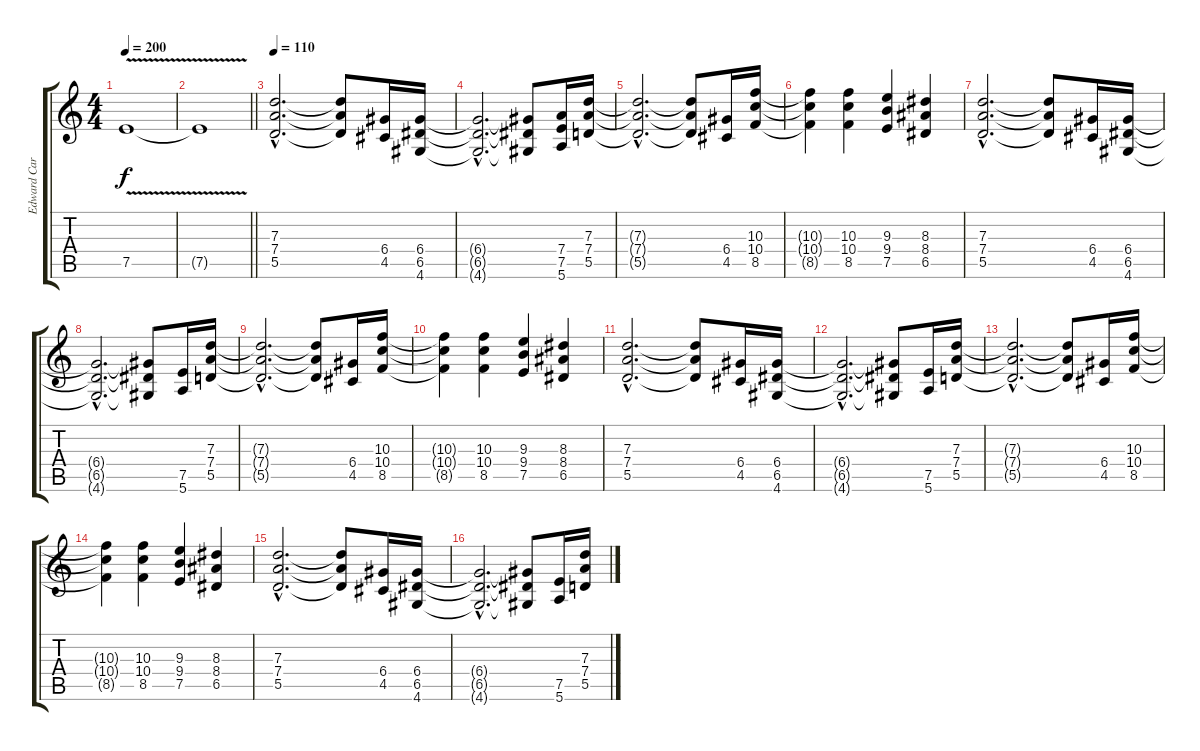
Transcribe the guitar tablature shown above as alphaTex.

\track ("Edward Carlson" "Edward Car") {instrument overdrivenguitar}
\staff {score tabs}
\tuning (E4 B3 G3 D3 A2 E2) {hide}
\ts (4 4)
\tempo 200
\clef g2
\ks c
7.5{v}.1{dy f} |
\barLineRight lightlight
7.5{t}.1 |
\tempo 110
(7.3{hac} 7.4{hac} 5.5{hac}).2{d} (7.3{t} 7.4{t} 5.5{t}).8 (6.4 4.5).16 (6.4 6.5 4.6).16 |
(6.4{hac t} 6.5{hac t} 4.6{hac t}).2{d} (6.4{t} 6.5{t} 4.6{t}).8 (7.4 7.5 5.6).16 (7.3 7.4 5.5).16 |
(7.3{hac t} 7.4{hac t} 5.5{hac t}).2{d} (7.3{t} 7.4{t} 5.5{t}).8 (6.4 4.5).16 (10.3 10.4 8.5).16 |
(10.3{t} 10.4{t} 8.5{t}).4 (10.3 10.4 8.5).4 (9.3 9.4 7.5).4 (8.3 8.4 6.5).4 |
(7.3{hac} 7.4{hac} 5.5{hac}).2{d} (7.3{t} 7.4{t} 5.5{t}).8 (6.4 4.5).16 (6.4 6.5 4.6).16 |
(6.4{hac t} 6.5{hac t} 4.6{hac t}).2{d} (6.4{t} 6.5{t} 4.6{t}).8 (7.5 5.6).16 (7.3 7.4 5.5).16 |
(7.3{hac t} 7.4{hac t} 5.5{hac t}).2{d} (7.3{t} 7.4{t} 5.5{t}).8 (6.4 4.5).16 (10.3 10.4 8.5).16 |
(10.3{t} 10.4{t} 8.5{t}).4 (10.3 10.4 8.5).4 (9.3 9.4 7.5).4 (8.3 8.4 6.5).4 |
(7.3{hac} 7.4{hac} 5.5{hac}).2{d} (7.3{t} 7.4{t} 5.5{t}).8 (6.4 4.5).16 (6.4 6.5 4.6).16 |
(6.4{hac t} 6.5{hac t} 4.6{hac t}).2{d} (6.4{t} 6.5{t} 4.6{t}).8 (7.5 5.6).16 (7.3 7.4 5.5).16 |
(7.3{hac t} 7.4{hac t} 5.5{hac t}).2{d} (7.3{t} 7.4{t} 5.5{t}).8 (6.4 4.5).16 (10.3 10.4 8.5).16 |
(10.3{t} 10.4{t} 8.5{t}).4 (10.3 10.4 8.5).4 (9.3 9.4 7.5).4 (8.3 8.4 6.5).4 |
(7.3{hac} 7.4{hac} 5.5{hac}).2{d} (7.3{t} 7.4{t} 5.5{t}).8 (6.4 4.5).16 (6.4 6.5 4.6).16 |
(6.4{hac t} 6.5{hac t} 4.6{hac t}).2{d} (6.4{t} 6.5{t} 4.6{t}).8 (7.5 5.6).16 (7.3 7.4 5.5).16
